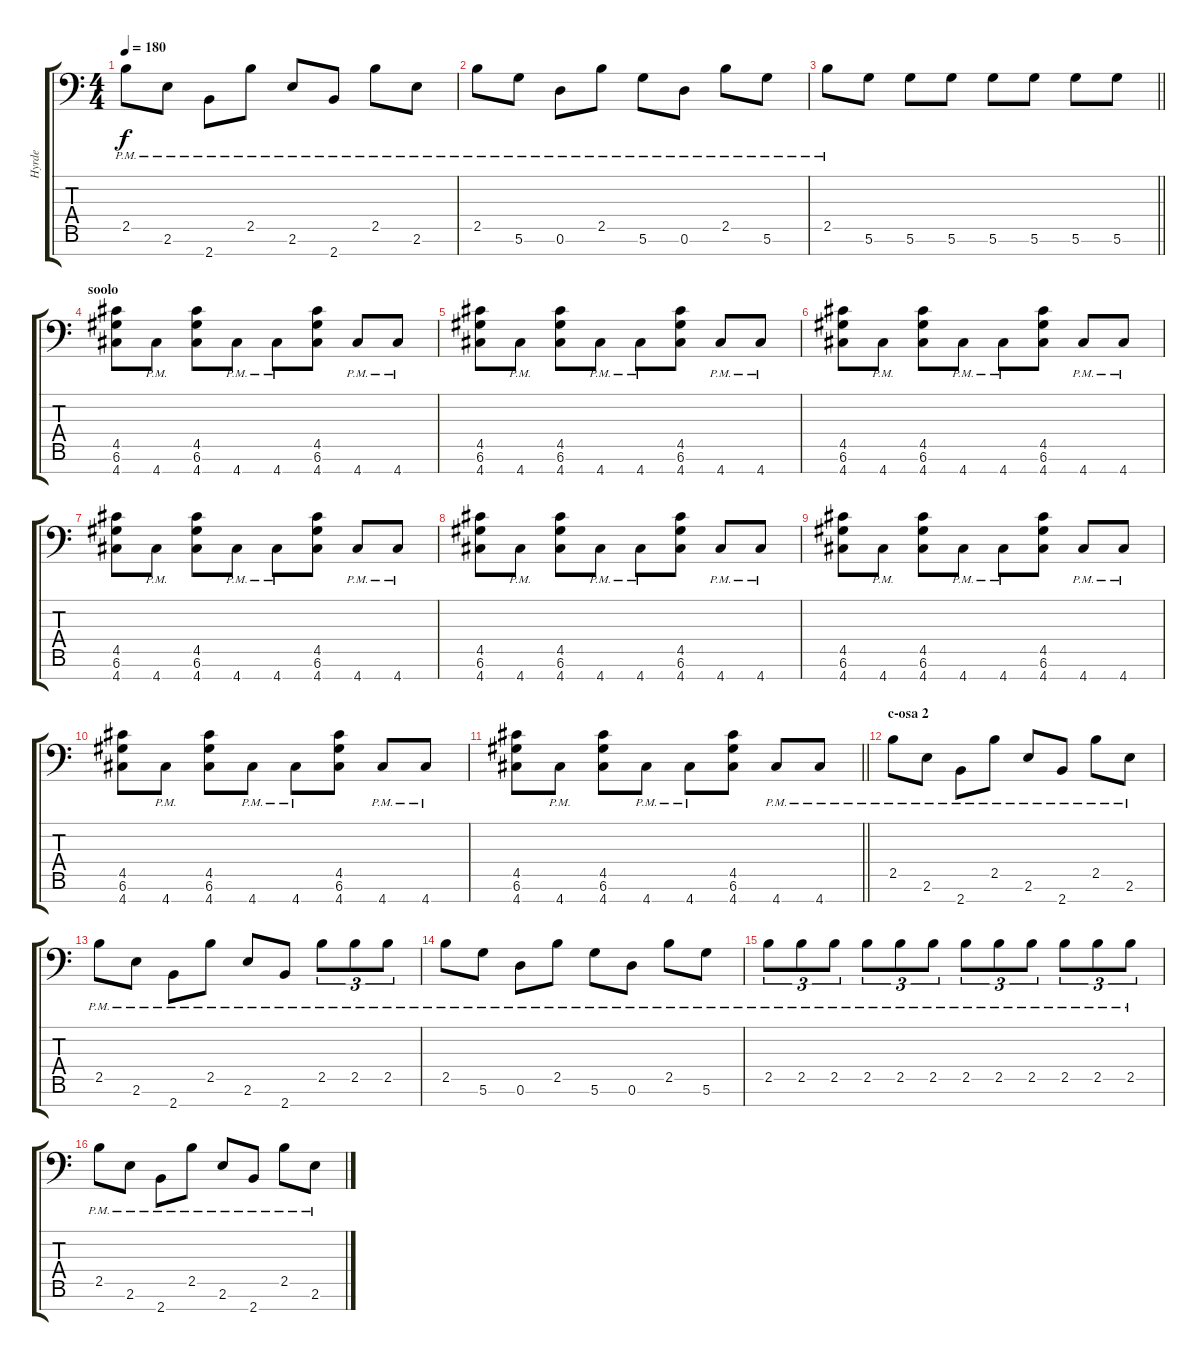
\track ("Hyrde" "Hyrde") {instrument distortionguitar}
\staff {score tabs}
\tuning (E4 B3 G3 D3 A2 D2 A1) {hide}
\ts (4 4)
\tempo 180
\clef f4
\ks c
2.5{pm}.8{dy f} 2.6{pm}.8 2.7{pm}.8 2.5{pm}.8 2.6{pm}.8 2.7{pm}.8 2.5{pm}.8 2.6{pm}.8 |
2.5{pm}.8 5.6{pm}.8 0.6{pm}.8 2.5{pm}.8 5.6{pm}.8 0.6{pm}.8 2.5{pm}.8 5.6{pm}.8 |
\barLineRight lightlight
2.5{pm}.8 5.6.8 5.6.8 5.6.8 5.6.8 5.6.8 5.6.8 5.6.8 |
\section ("" "soolo")
(4.5 6.6 4.7).8 4.7{pm}.8 (4.5 6.6 4.7).8 4.7{pm}.8 4.7{pm}.8 (4.5 6.6 4.7).8 4.7{pm}.8 4.7{pm}.8 |
(4.5 6.6 4.7).8 4.7{pm}.8 (4.5 6.6 4.7).8 4.7{pm}.8 4.7{pm}.8 (4.5 6.6 4.7).8 4.7{pm}.8 4.7{pm}.8 |
(4.5 6.6 4.7).8 4.7{pm}.8 (4.5 6.6 4.7).8 4.7{pm}.8 4.7{pm}.8 (4.5 6.6 4.7).8 4.7{pm}.8 4.7{pm}.8 |
(4.5 6.6 4.7).8 4.7{pm}.8 (4.5 6.6 4.7).8 4.7{pm}.8 4.7{pm}.8 (4.5 6.6 4.7).8 4.7{pm}.8 4.7{pm}.8 |
(4.5 6.6 4.7).8 4.7{pm}.8 (4.5 6.6 4.7).8 4.7{pm}.8 4.7{pm}.8 (4.5 6.6 4.7).8 4.7{pm}.8 4.7{pm}.8 |
(4.5 6.6 4.7).8 4.7{pm}.8 (4.5 6.6 4.7).8 4.7{pm}.8 4.7{pm}.8 (4.5 6.6 4.7).8 4.7{pm}.8 4.7{pm}.8 |
(4.5 6.6 4.7).8 4.7{pm}.8 (4.5 6.6 4.7).8 4.7{pm}.8 4.7{pm}.8 (4.5 6.6 4.7).8 4.7{pm}.8 4.7{pm}.8 |
\barLineRight lightlight
(4.5 6.6 4.7).8 4.7{pm}.8 (4.5 6.6 4.7).8 4.7{pm}.8 4.7{pm}.8 (4.5 6.6 4.7).8 4.7{pm}.8 4.7{pm}.8 |
\section ("" "c-osa 2")
2.5{pm}.8 2.6{pm}.8 2.7{pm}.8 2.5{pm}.8 2.6{pm}.8 2.7{pm}.8 2.5{pm}.8 2.6{pm}.8 |
2.5{pm}.8 2.6{pm}.8 2.7{pm}.8 2.5{pm}.8 2.6{pm}.8 2.7{pm}.8 2.5{pm}.8{tu (3 2)} 2.5{pm}.8{tu (3 2)} 2.5{pm}.8{tu (3 2)} |
2.5{pm}.8 5.6{pm}.8 0.6{pm}.8 2.5{pm}.8 5.6{pm}.8 0.6{pm}.8 2.5{pm}.8 5.6{pm}.8 |
2.5{pm}.8{tu (3 2)} 2.5{pm}.8{tu (3 2)} 2.5{pm}.8{tu (3 2)} 2.5{pm}.8{tu (3 2)} 2.5{pm}.8{tu (3 2)} 2.5{pm}.8{tu (3 2)} 2.5{pm}.8{tu (3 2)} 2.5{pm}.8{tu (3 2)} 2.5{pm}.8{tu (3 2)} 2.5{pm}.8{tu (3 2)} 2.5{pm}.8{tu (3 2)} 2.5{pm}.8{tu (3 2)} |
2.5{pm}.8 2.6{pm}.8 2.7{pm}.8 2.5{pm}.8 2.6{pm}.8 2.7{pm}.8 2.5{pm}.8 2.6{pm}.8
